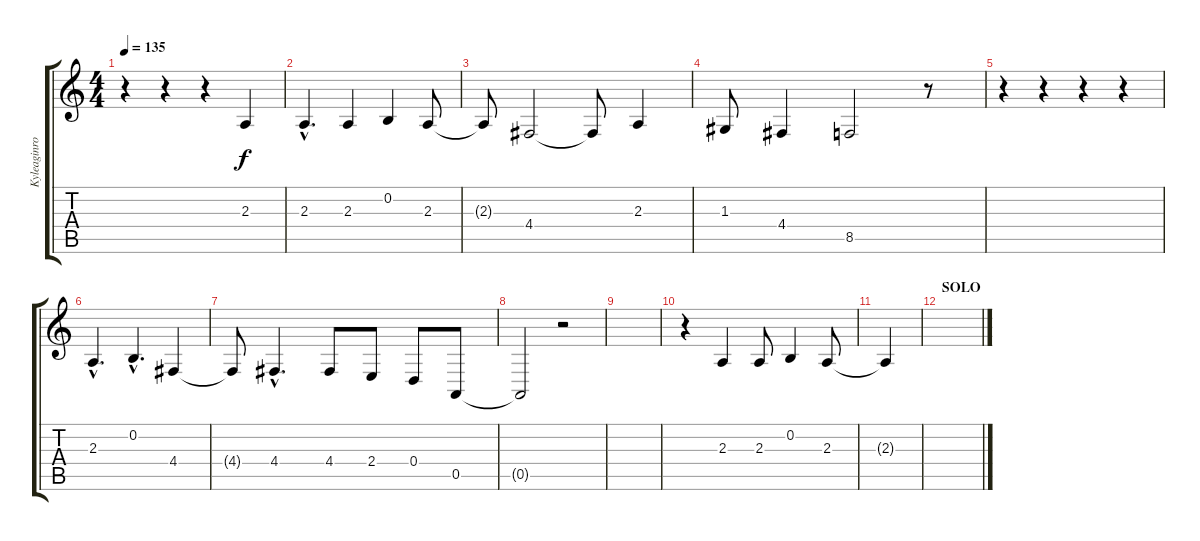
\track ("Kyleaginroflolomg" "Kyleaginro") {instrument flute}
\staff {score tabs}
\tuning (E4 B3 G3 D3 A2 E2) {hide}
\ts (4 4)
\tempo 135
\clef g2
\ks c
r.4{dy f} r.4 r.4 2.3.4 |
2.3{hac}.4{d} 2.3.4 0.2.4 2.3.8 |
2.3{t}.8 4.4.2 4.4{t}.8 2.3.4 |
1.3.8 4.4.4 8.5.2 r.8 |
r.4 r.4 r.4 r.4 |
2.3{hac}.4{d} 0.2{hac}.4{d} 4.4.4 |
4.4{t}.8 4.4{hac}.4{d} 4.4.8 2.4.8 0.4.8 0.5.8 |
0.5{t}.2 r.2 |
|
r.4 2.3.4 2.3.8 0.2.4 2.3.8 |
2.3{t}.4 |
\section ("" "SOLO")
